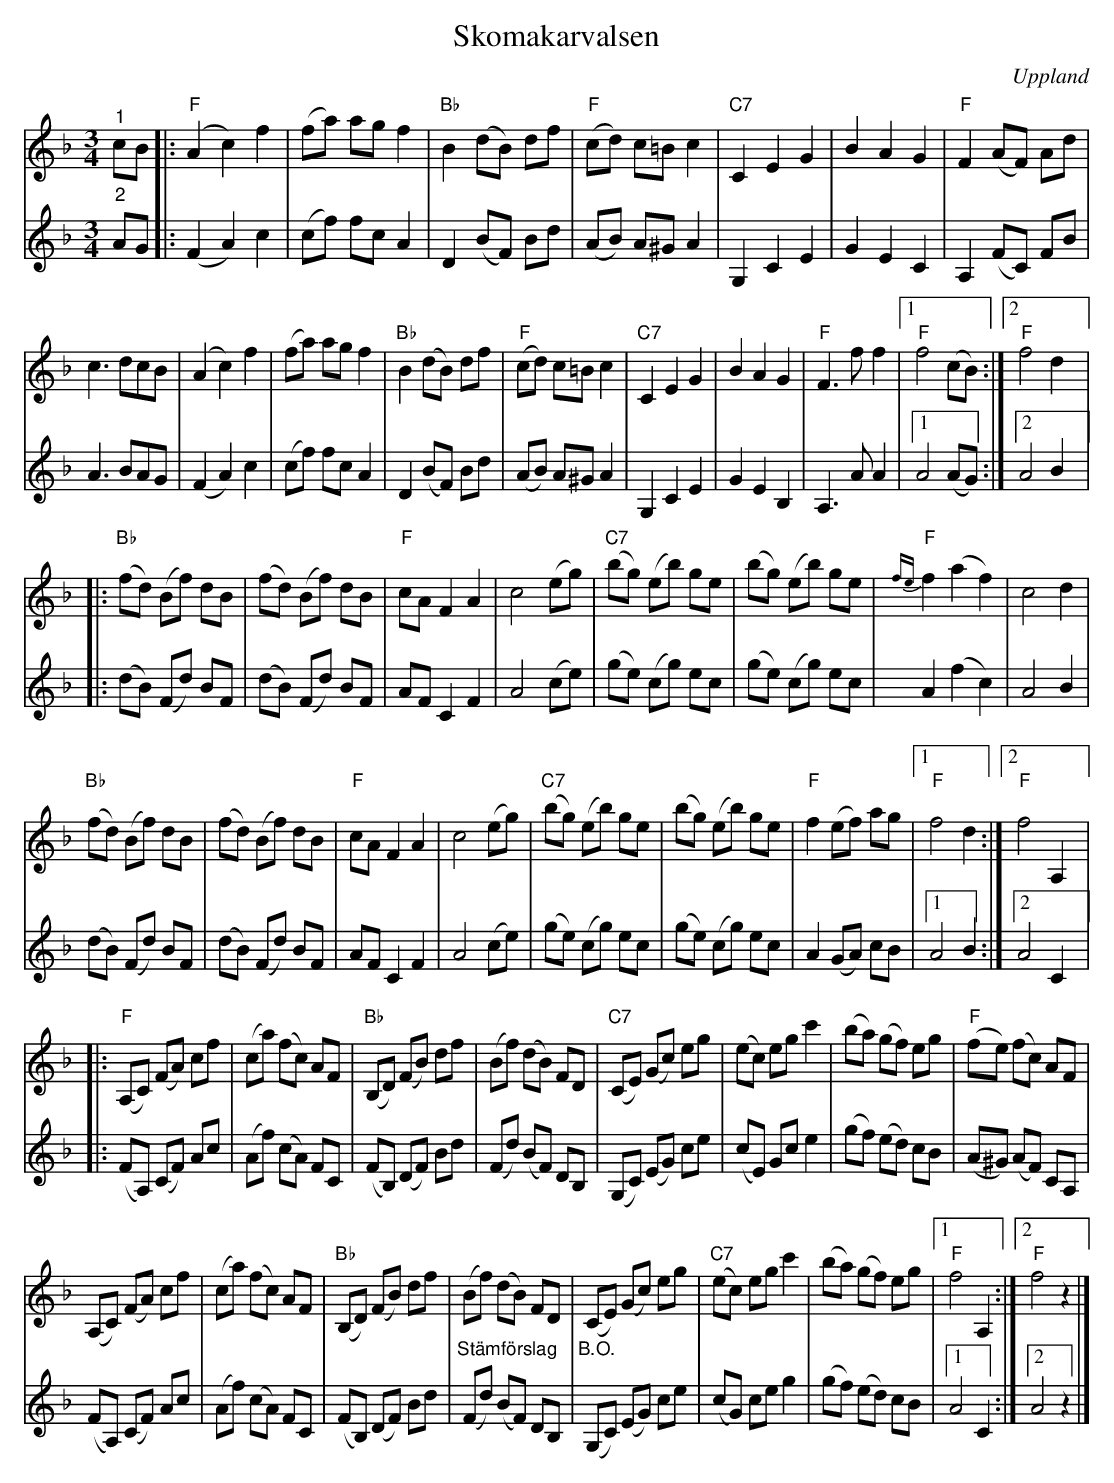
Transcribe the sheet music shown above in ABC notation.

X:1
T:Skomakarvalsen
O:Uppland
L:1/8
M:3/4
K:F
V:1
"^1" cB |:"F" (A2 c2) f2 | (fa) ag f2 |"Bb" B2 (dB) df |"F" (cd) c=B c2 |"C7" C2 E2 G2 | B2 A2 G2 | "F" F2 (AF) Ad |
c3 dcB | (A2 c2) f2 | (fa) ag f2 | "Bb" B2 (dB) df | "F" (cd) c=B c2 | "C7" C2 E2 G2 | B2 A2 G2 | "F" F3 f f2 |1 "F" f4 (cB) :|2 "F" f4 d2 |:
"Bb" (fd) (Bf) dB | (fd) (Bf) dB |"F" cA F2 A2 | c4 (eg) | "C7" (bg) (eb) ge | (bg) (eb) ge |{fe}"F" f2 (a2 f2) | c4 d2 |
"Bb" (fd) (Bf) dB | (fd) (Bf) dB | "F" cA F2 A2 | c4 (eg) |"C7" (bg) (eb) ge | (bg) (eb) ge |"F" f2 (ef) ag |1"F" f4 d2 :|2 "F" f4 A,2 |:
"F" (A,C) (FA) cf | (ca) (fc) AF |"Bb" (B,D) (FB) df | (Bf) (dB) FD | "C7" (CE) (Gc) eg | (ec) eg c'2 | (ba) (gf) eg |"F" (fe) (fc) AF |
(A,C) (FA) cf | (ca) (fc) AF | "Bb"  (B,D) (FB) df | (Bf) (dB) FD | (CE) (Gc) eg | "C7" (ec) eg c'2 | (ba) (gf) eg |1 "F" f4 A,2 :|2 "F" f4 z2 |]
V:2
"^2" AG |: (F2 A2) c2 | (cf) fc A2 | D2 (BF) Bd | (AB) A^G A2 | G,2 C2 E2 | G2 E2 C2 | A,2 (FC) FB | A3 BAG |
(F2 A2) c2 | (cf) fc A2 | D2 (BF) Bd | (AB) A^G A2 |  G,2 C2 E2 | G2 E2 B,2 | A,3 A A2 |1 A4 (AG) :|2 A4 B2 |:
(dB) (Fd) BF | (dB) (Fd) BF | AF C2 F2 | A4 (ce) | (ge) (cg) ec | (ge) (cg) ec | A2 (f2 c2) | A4 B2 |
(dB) (Fd) BF | (dB) (Fd) BF | AF C2 F2 | A4 (ce) | (ge) (cg) ec | (ge) (cg) ec | A2 (GA) cB |1 A4 B2 :|2 A4 C2 |:
(FA,) (CF) Ac | (Af) (cA) FC | (FB,) (DF) Bd | (Fd) (BF) DB, | (G,C) (EG) ce | (cE) Gc e2 | (gf) (ed) cB |
(A^G) (AF) CA, | (FA,) (CF) Ac | (Af) (cA) FC | (FB,) (DF) Bd | "^Stämförslag    B.O."  (Fd) (BF) DB, | (G,C) (EG) ce | (cG) ce g2 | (gf) (ed) cB |1 A4 C2 :|2 A4 z2 |]
